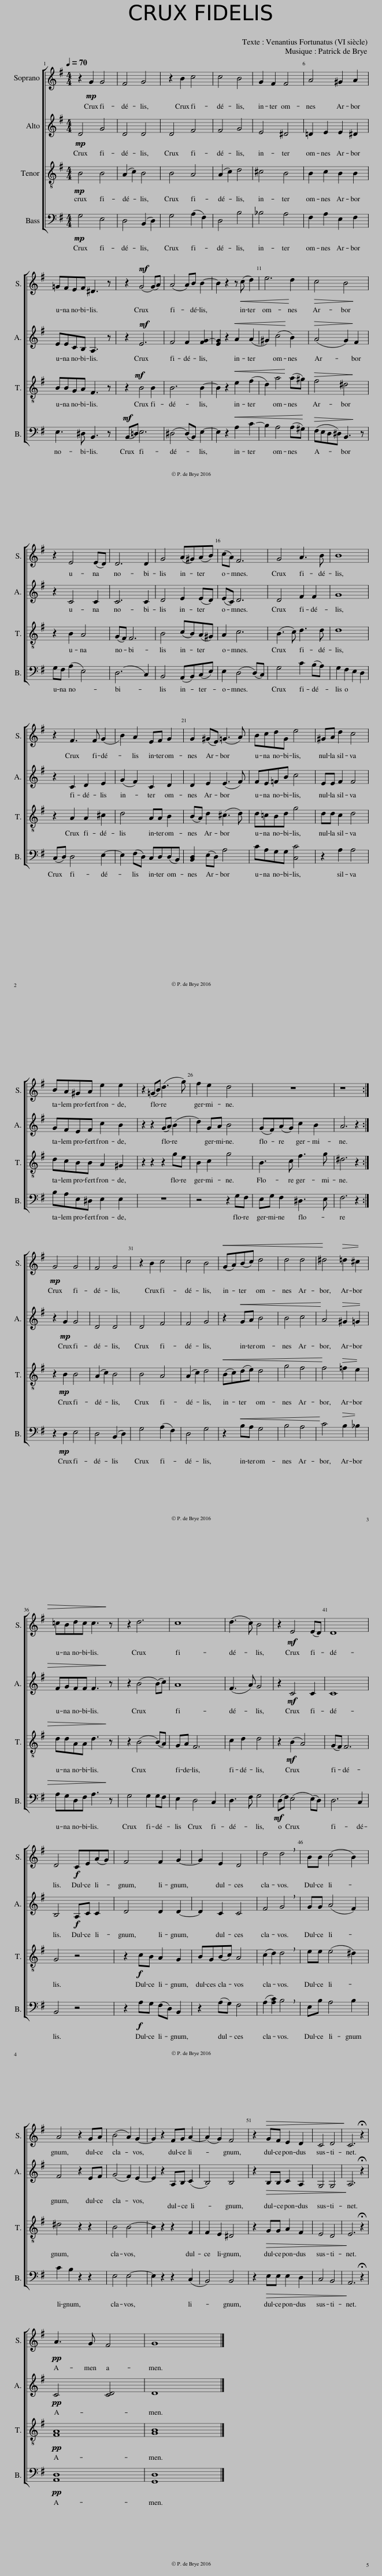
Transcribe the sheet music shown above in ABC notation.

X:1
%%score [ 1 2 3 4 ]
L:1/8
Q:1/4=70
M:4/4
I:linebreak $
K:G
V:1 treble
V:2 treble
V:3 treble-8
V:4 bass
V:1
 z2!mp! G2 G4 | F4 G4 | z2 B2 c4 | c4 B4 | G2 F2 F4 | %5
 A4 ^G2 A2 |$ =GFEF ^D3 z | z2!mf! (G4 (G)A) | (A4 A)B B2- | B2 z2 z!<(! (c d2) | %10
 e6 d2!<)! |!>(! c4 B4!>)! |$ z2 E4 (ED) | D6 D2 | G4 (A^G)(AB) | %15
 (cA) F6 | G4 A3 B | B8 |$ z2 F3 F (G2 | B2) A2 EF G2 | %20
 G2 (^GE) (=G3 A) | BcdG e4 | ^GA d2 c4 |$ BA^GA e2 e2 | z2 (=GB) (d3 g) | %25
 f2 e2 d4 | z8 | z8 :|$!mp! G4 G4 | F4 G4 | %30
 z2 B2 c4 | c4 B4 |!<(! (GA)(Bc) d4 | d4 d4 | ^d4!<)!!>(! =d2 ^c2 |$ %35
 =cBdc c3!>)! z | z2 d6 | c8 | (d3 c) B4 | z2!mf! E4 (ED) | %40
 D8 |$ D4!f! CE(AG) | F4 F2 G2- | G2 E2 D4 | d4 !breath!d4 | %45
 BB (c4 B2) |$ A4 z2 GA | (B4 A2) G2- | G2 z2 FG A2- | (A2 G2) F4 | %50
 z2!>(! GF E2 D2 | C4 D4 | C6!>)! !fermata!z2 |$!pp! A3 G F4 | G8 |] %55
V:2
!mp! D4 G4 | D4 D4 | D4 F4 | F4 G4 | E4 ^D4 | %5
 =D2 E2 E2 ^D2 |$ EECB, A,3 z | z2!mf! E6 | F4 F2 [FG-]2 | [EG]2 z2!<(! A2 (A2 | %10
 ^G2) (c4 B2)!<)! |!>(! (A4 G2) F2!>)! |$ z2 C4 C2 | C6 C2 | D4 E2 (ED) | %15
 (EC) D6 | D4 F2 F2 | G8 |$ z2 C2 D2 E2 | (G2 F2) C2 D2 | %20
 D2 E2 (E3 F) | FE=FB c4 | EE F2 F4 |$ GFEF c2 B2 | z2 z2 (GA) (B2 | %25
 d2) GA B4 | (GF)(AG) c2 B2 | A6 z2 :|$ z2!mp! G2 G4 | D4 D4 | %30
 D4 F4 | F4 G4 | z2!<(! GA B4 | B4 c4 | A4!<)!!>(! ^G2 =G2 |$ %35
 FGFF F3!>)! z | z2 (B4 (B)c) | A8 | (F3 A) G4 | z2!mf! C4 C2 | %40
 C8 |$ B,4!f! A,C C2 | D4 D2 D2- | D2 C2 C4 | F4 !breath!G4 | %45
 GG (A4 F2) |$ F4 z2 EF | (G4 F2) E2- | E2 z2 A,B, (C2 | B,4) B,4 | %50
 z2!>(! B,B, C2 A,2 | G,4 G,4 | A,6!>)! !fermata!z2 |$!pp! C4 [CD]4 | D8 |] %55
V:3
!mp! B4 B4 | (A2 c2) B4 | B4 A4 | (A2 c2) d4 | ^c4 B4 | %5
 B2 c2 B2 B2 |$ BBGA F3 z | z2!mf! B4 B2 | B6 B2- | B2 z2!<(! e2 (f2 | %10
 d2) a4 (a^g)!<)! |!>(! f4 ^d4!>)! |$ z2 B2 A4 | (GF) F6 | B4 (cB)(A^G) | %15
 A2 c6 | (B3 c) d3 d | d8 |$ z2 A2 A2 ^c2 | d4 AA B2 | %20
 (BA) d2 (^c3 d) | d=cBd g4 | dd c2 d4 |$ dcBB A2 ^G2 | z2 z2 z2 ge | %25
 B2 c2 g4 | B3 c f3 g | ^d6 z2 :|$ z2!mp! B2 B4 | (A2 c2) B4 | %30
 B4 A4 | (A2 c2) d4 |!<(! (Bc)(de) d4 | g4 f4 | f4!<)!!>(! =f2 e2 |$ %35
 ddAA d3!>)! z | z2 (B4 (B)A) | GA F6 | c2 d2 d4 | z2!mf! (B2 A4) | %40
 (GF) F6 |$ G4 z4 | z2!f! cB A2 G2 | BG(Bc) A4 | (c2 d2) !breath!d4 | %45
 ee (e4 ^d2) |$ ^d4 z2 z2 | B4 B4- | B2 z2 z2 F2 | F2 E2 ^D4 | %50
 z2!>(! GG A2 F2 | E4 D4 | E6!>)! !fermata!z2 |$!pp! [FA]8 | [GB]8 |] %55
V:4
!mp! G,4 E,4 | D,4 (B,,2 D,2) | G,4 (A,2 F,2) | D,4 B,4 | _B,4 A,4 | %5
 F,2 A,2 E,2 F,2 |$ E,3 ^D, B,,3 z |!mf! (B,,=D,) E,6 | (^D,4 (D,)B,,) E,2- | E,2 z2!<(! A,2 (C2 | %10
 B,2) A,4 (A,^G,)!<)! |!>(! (F,E,D,^D,) B,,3 z!>)! |$ G,F, (A,2 E,4) | (D,6 C,2) | B,,4 (A,,B,,)(C,E,) | %15
 E,2 (D,4 (D,)C,) | G,4 C2 (B,A,) | G,2 F,2 E,2 D,2 |$ (C,D,) D,4 E,2- | E,2 (F,D,) C,D,(D,B,,) | %20
 [B,,D,]2 (E,D,) A,4 | CA,G,G, [C,C]4 | z2 A,2 A,4 |$ B,A,E,^D, E,2 E,2 | z8 | %25
 z4 z2 G,F, | E,G, F,2 ^D,3 E, | F,6 z2 :|$ z2!mp! D,2 E,4 | D,4 (B,,2 D,2) | %30
 G,4 (A,2 F,2) | D,4 G,4 | z2!<(! B,A, G,4 | B,4 A,4 | C4!<)!!>(! B,2 _B,2 |$ %35
 A,G,D,F, A,3!>)! z | G,4 G,2 G,F, | E,2 D,4 C,2 | D,3 F, G,4 |!mf! (D,F,) (E,4 (E,)D,) | %40
 D,6 C,2 |$ B,,4 z4 | z2!f! A,G, (F,D,) B,,2 | z2 (A,G,) F,4 | (A,2 [A,C]2) !breath!B,4 | %45
 E,B, A,4 B,2 |$ C2 B,2 z2 z2 | E,4 E,4- | E,2 z2 z2 (C,2 | B,,4) B,,4 | %50
 z2!>(! E,E, E,2 D,2 | C,4 B,,4 | A,,6!>)! !fermata!z2 |$!pp! [A,,D,]8 | [G,,D,]8 |] %55
